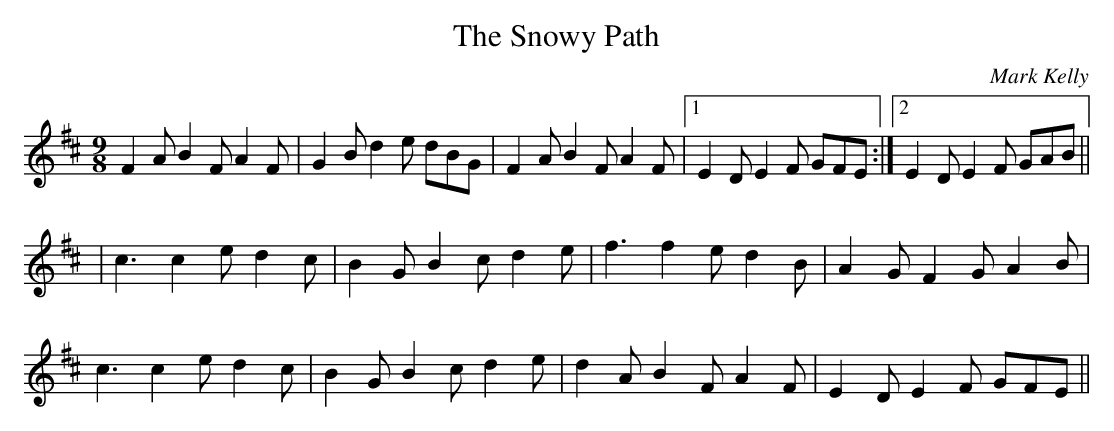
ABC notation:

X:1
T:Snowy Path, The
M:9/8
L:1/8
C:Mark Kelly
K:D
F2A B2F A2F|G2B d2e dBG|F2A B2F A2F|1 E2D E2F GFE:|2 E2D E2F GAB||
!|c3 c2e d2c|B2G B2c d2e|f3 f2e d2B|A2G F2G A2B|
!c3 c2e d2c|B2G B2c d2e|d2A B2F A2F|E2D E2F GFE||
